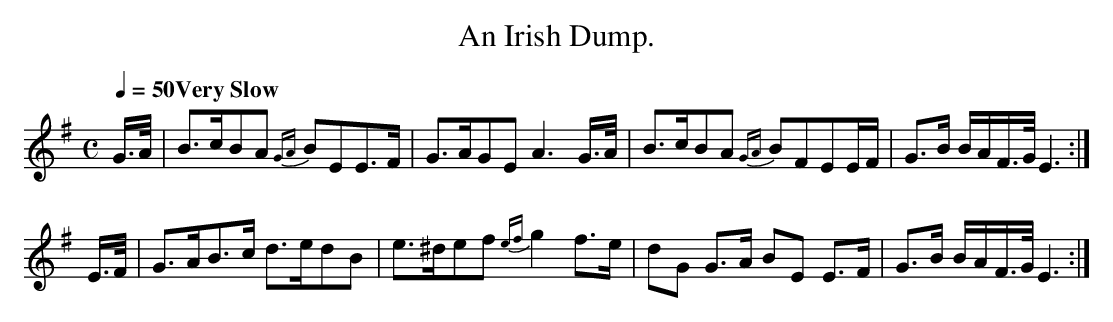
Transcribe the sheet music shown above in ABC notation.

X:1
T:An Irish Dump.
M:C
L:1/8
Q:1/4=50 "Very Slow"
K:E Minor
G/>A/|B>cBA {GA}BEE>F|G>AGE     A3 G/>A/|B>cBA {GA}BFEE/F/|G>B B/A/F/>G/ E3:|
E/>F/|G>AB>c    d>edB |e>^def {ef}g2f>e   |dG G>A    BE E>F  |G>B B/A/F/>G/ E3:|
